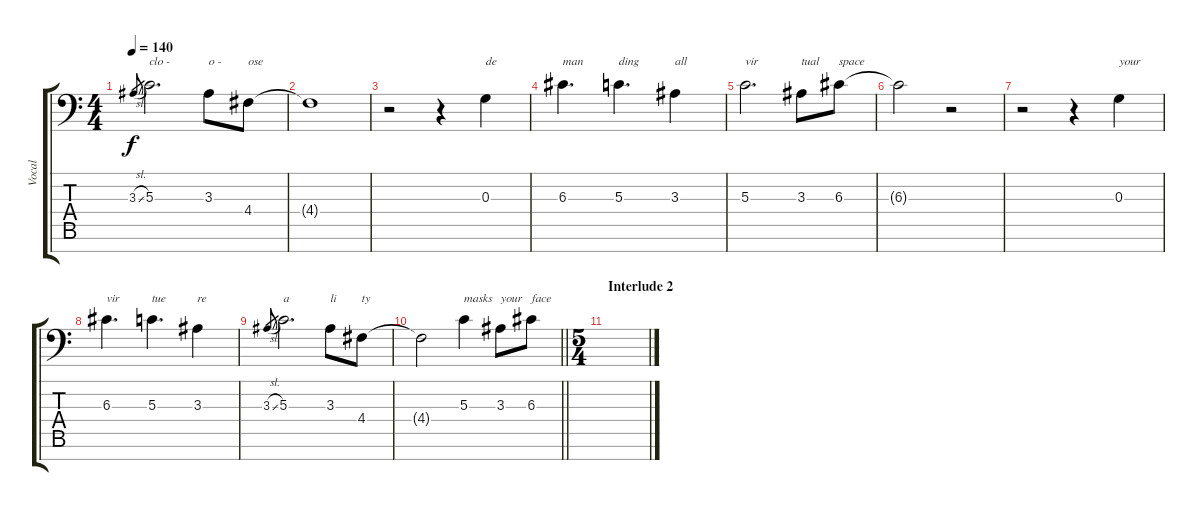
\track ("Vocal" "Vocal") {solo instrument tenorsax}
\staff {score tabs}
\tuning (E4 B3 G3 D3 A2 E2 C-1) {hide}
\ts (4 4)
\tempo 140
\clef f4
\ks c
3.3{sl}.8{gr dy f} 5.3.2{d txt "clo -"} 3.3.8{txt "o -"} 4.4.8{txt "ose"} |
4.4{t}.1 |
r.2 r.4 0.3.4{txt "de"} |
6.3.4{d txt "man"} 5.3.4{d txt "ding"} 3.3.4{txt "all"} |
5.3.2{d txt "vir"} 3.3.8{txt "tual"} 6.3.8{txt "space"} |
6.3{t}.2 r.2 |
r.2 r.4 0.3.4{txt "your"} |
6.3.4{d txt "vir"} 5.3.4{d txt "tue"} 3.3.4{txt "re"} |
3.3{sl}.8{gr} 5.3.2{d txt "a"} 3.3.8{txt "li"} 4.4.8{txt "ty"} |
\barLineRight lightlight
4.4{t}.2 5.3.4{txt "masks"} 3.3.8{txt "your"} 6.3.8{txt "face"} |
\ts (5 4)
\section ("" "Interlude 2")
